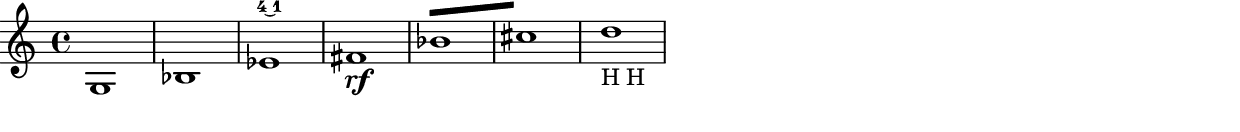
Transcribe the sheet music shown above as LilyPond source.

%% Generated by lilypond-book.py
%% Options: [exampleindent=10.16\mm,indent=0\mm,line-width=160\mm,quote]
\include "lilypond-book-preamble.ly"


% ****************************************************************
% Start cut-&-pastable-section
% ****************************************************************



\paper {
  indent = 0\mm
  line-width = 160\mm
  % offset the left padding, also add 1mm as lilypond creates cropped
  % images with a little space on the right
  line-width = #(- line-width (* mm  3.000000) (* mm 1))
  line-width = 160\mm - 2.0 * 10.16\mm
  % offset the left padding, also add 1mm as lilypond creates cropped
  % images with a little space on the right
  line-width = #(- line-width (* mm  3.000000) (* mm 1))
}

\layout {
  
}





% ****************************************************************
% ly snippet:
% ****************************************************************
\sourcefileline 1161
\relative {
  g1 bes
  ees\finger \markup \tied-lyric #"4~1"
  fis_\markup { \dynamic rf }
  bes^\markup {
    \beam #8 #0.1 #0.5
  }
  cis
  d-\markup {
    \markalphabet #8
    \markletter #8
  }
}



% ****************************************************************
% end ly snippet
% ****************************************************************
